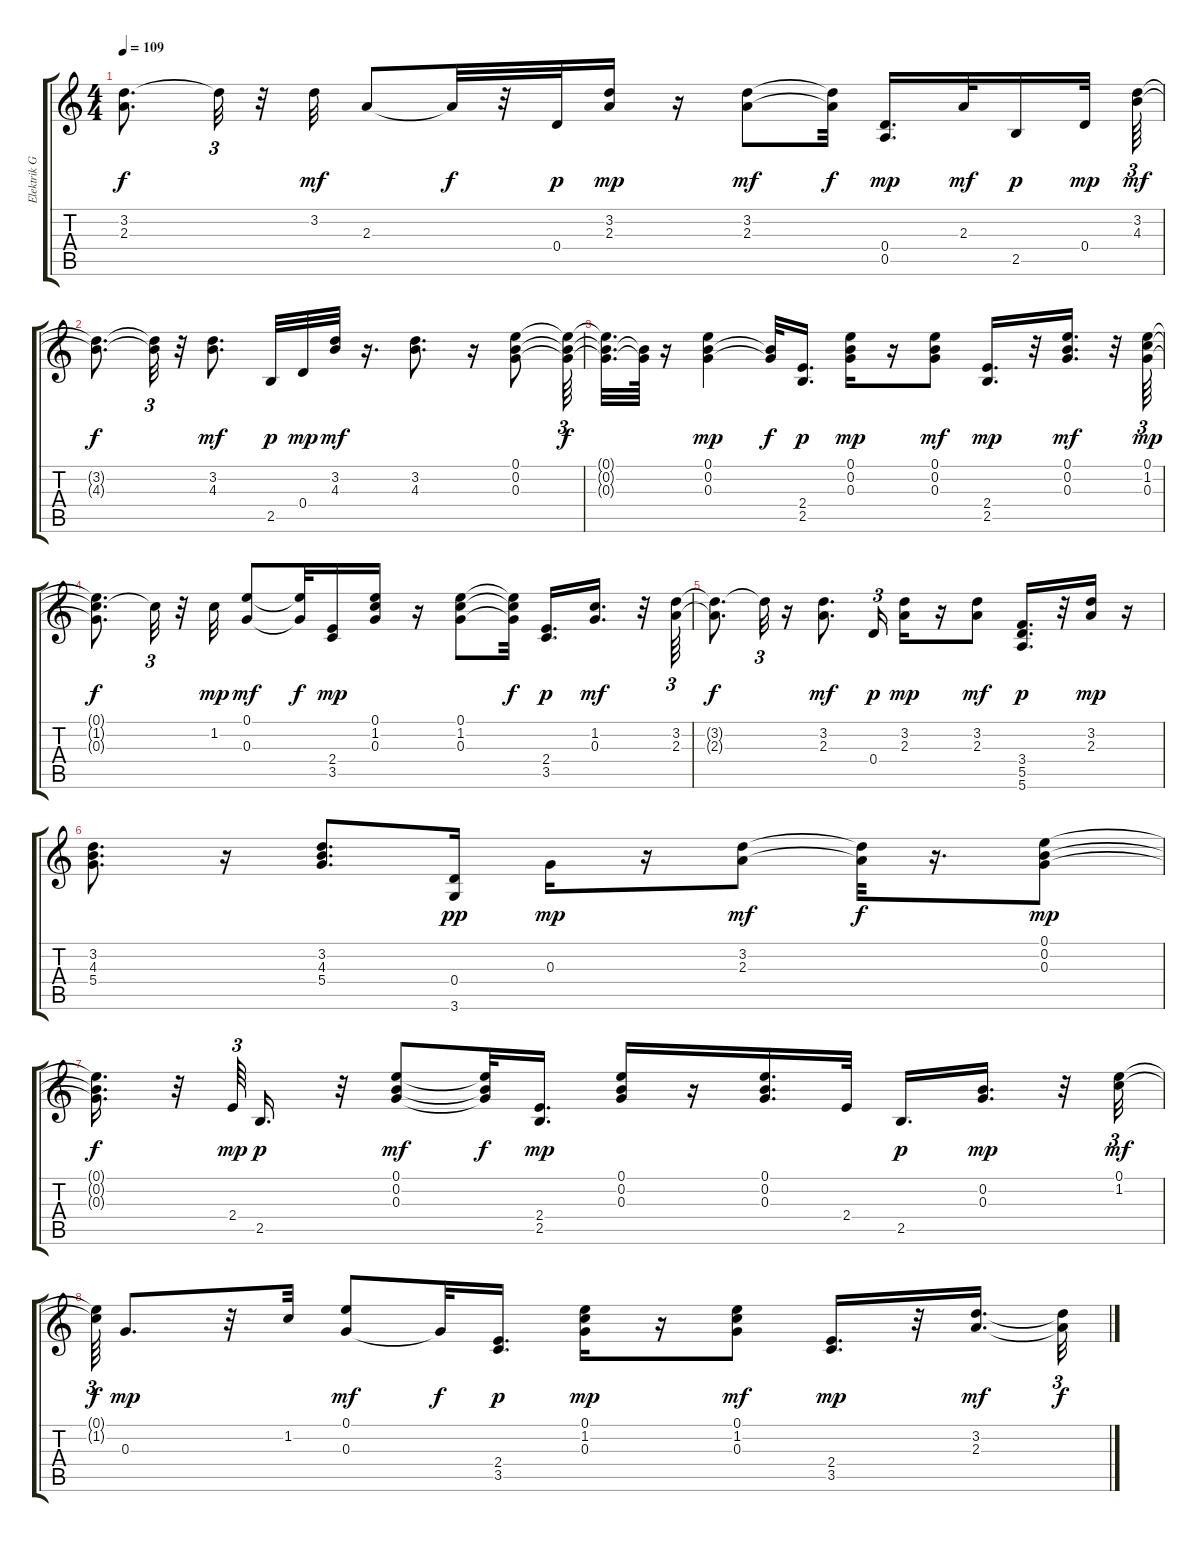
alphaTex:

\track ("Elektrik Guitar" "Elektrik G") {instrument electricguitarjazz}
\staff {score tabs}
\tuning (E4 B3 G3 D3 A2 E2) {hide}
\ts (4 4)
\tempo 109
\clef g2
\ks c
(3.2{t} 2.3{t}).8{d dy f} 3.2{t}.32{tu (3 2)} r.32 3.2.32{dy mf} 2.3.8 2.3{t}.32{dy f} r.32 0.4.32{dy p} (3.2 2.3).16{dy mp} r.16 (3.2 2.3).8{dy mf} (3.2{t} 2.3{t}).32{dy f} (0.4 0.5).16{d dy mp} 2.3.32{dy mf} 2.5.16{dy p} 0.4.32{dy mp} (3.2 4.3).64{tu (3 2) dy mf} |
(3.2{t} 4.3{t}).8{d dy f} (3.2{t} 4.3{t}).32{tu (3 2)} r.32 (3.2 4.3).8{d dy mf} 2.5.32{dy p} 0.4.32{dy mp} (3.2 4.3).32{dy mf} r.16{d} (3.2 4.3).8{d} r.16 (0.1 0.2 0.3).8 (0.1{t} 0.2{t} 0.3{t}).64{tu (3 2) dy f} |
(0.1{t} 0.2{t} 0.3{t}).32{d} (0.2{t} 0.3{t}).64 r.16 (0.1 0.2 0.3).4{dy mp} (0.2{t} 0.3{t}).32{dy f} (2.4 2.5).16{d dy p} (0.1 0.2 0.3).16{dy mp} r.16 (0.1 0.2 0.3).8{dy mf} (2.4 2.5).16{d dy mp} r.32 (0.1 0.2 0.3).16{d dy mf} r.32 (0.1 1.2 0.3).64{tu (3 2) dy mp} |
(0.1{t} 1.2{t} 0.3{t}).8{d dy f} 1.2{t}.32{tu (3 2)} r.32 1.2.32{dy mp} (0.1 0.3).8{dy mf} (0.1{t} 0.3{t}).32{dy f} (2.4 3.5).16{dy mp} (0.1 1.2 0.3).16 r.16 (0.1 1.2 0.3).8 (0.1{t} 1.2{t} 0.3{t}).32{dy f} (2.4 3.5).16{d dy p} (1.2 0.3).16{d dy mf} r.32 (3.2 2.3).64{tu (3 2)} |
(3.2{t} 2.3{t}).8{d dy f} 3.2{t}.32{tu (3 2)} r.16 (3.2 2.3).8{d dy mf} 0.4.16{tu (3 2) dy p} (3.2 2.3).16{dy mp} r.16 (3.2 2.3).8{dy mf} (3.4 5.5 5.6).16{d dy p} r.32 (3.2 2.3).16{dy mp} r.16 |
(3.2 4.3 5.4).8{d} r.16 (3.2 4.3 5.4).8{d} (0.4 3.6).16{dy pp} 0.3.16{dy mp} r.16 (3.2 2.3).8{dy mf} (3.2{t} 2.3{t}).32{dy f} r.16{d} (0.1 0.2 0.3).8{dy mp} |
(0.1{t} 0.2{t} 0.3{t}).16{d dy f} r.32 2.4.64{tu (3 2) dy mp} 2.5.16{d dy p} r.32 (0.1 0.2 0.3).8{dy mf} (0.1{t} 0.2{t} 0.3{t}).32{dy f} (2.4 2.5).16{d dy mp} (0.1 0.2 0.3).16 r.16 (0.1 0.2 0.3).16{d} 2.4.32 2.5.16{d dy p} (0.2 0.3).16{d dy mp} r.32 (0.1 1.2).32{tu (3 2) dy mf} |
(0.1{t} 1.2{t}).64{tu (3 2) dy f} 0.3.8{d dy mp} r.32 1.2.32 (0.1 0.3).8{dy mf} 0.3{t}.32{dy f} (2.4 3.5).16{d dy p} (0.1 1.2 0.3).16{dy mp} r.16 (0.1 1.2 0.3).8{dy mf} (2.4 3.5).16{d dy mp} r.32 (3.2 2.3).16{d dy mf} (3.2{t} 2.3{t}).32{tu (3 2) dy f}
